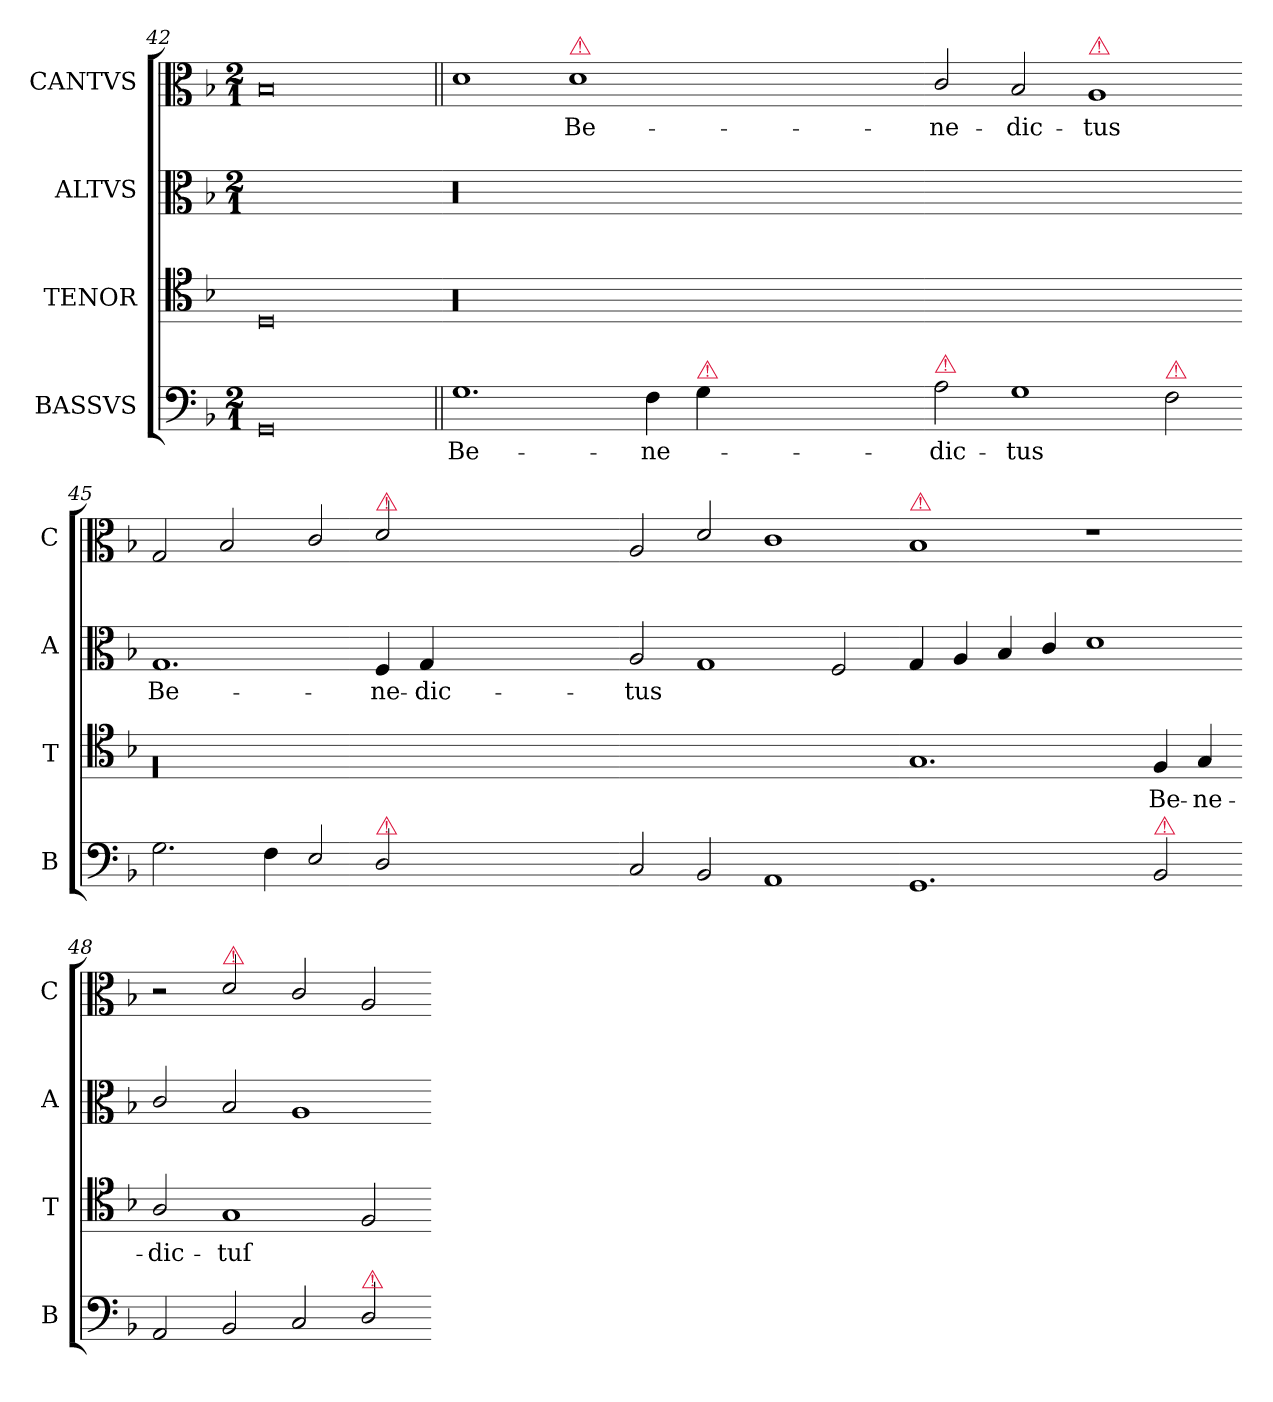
**kern	**text	**kern	**text	**kern	**text	**kern	**text
*part4	*part4	*part3	*part3	*part2	*part2	*part1	*part1
*staff4	*staff4	*staff3	*staff3	*staff2	*staff2	*staff1	*staff1
*I"BASSVS	*	*I"TENOR	*	*I"ALTVS	*	*I"CANTVS	*
*I'B	*	*I'T	*	*I'A	*	*I'C	*
*clefF4	*	*clefC4	*	*clefC3	*	*clefC3	*
*k[b-]	*	*k[b-]	*	*k[b-]	*	*k[b-]	*
*d:	*	*d:	*	*d:	*	*d:	*
*M2/1	*	*	*	*M2/1	*	*M2/1	*
=42-	=42-	=42-	=42-	=42-	=42-	=42-	=42-
0GG	.	0D	.	0ryy	.	0B-	.
=43||	=43||	=43-	=43||	=43-	=43||	=43||	=43||
1.G	Be-	00r	.	00r	.	1d	.
!	!	!	!	!	!	!LO:TX:a:color=crimson:t=⚠	!
.	.	.	.	.	.	1d	Be-
4F\	-ne-	.	.	.	.	.	.
!LO:TX:a:color=crimson:t=⚠	!	!	!	!	!	!	!
4G\	.	.	.	.	.	.	.
0ryy	.	.	.	.	.	0ryy	.
=44-	=44-	=44-	=44-	=44-	=44-	=44-	=44-
!LO:TX:a:color=crimson:t=⚠	!	!	!	!	!	!	!
2A\	-dic-	0ryy	.	0ryy	.	2c/	-ne-
1G	-tus	.	.	.	.	2B-/	-dic-
!	!	!	!	!	!	!LO:TX:a:color=crimson:t=⚠	!
.	.	.	.	.	.	1A	-tus
!LO:TX:a:color=crimson:t=⚠	!	!	!	!	!	!	!
2F\	.	.	.	.	.	.	.
=45-	=45-	=45-	=45-	=45-	=45-	=45-	=45-
2.G\	.	00rF	.	1.G	Be-	2G/	.
.	.	.	.	.	.	2B-/	.
4F\	.	.	.	.	.	.	.
2E/	.	.	.	.	.	2c/	.
!	!	!	!	!	!	!LO:TX:a:color=crimson:t=⚠	!
!LO:TX:a:color=crimson:t=⚠	!	!	!	!	!	!	!
2D/	.	.	.	4F/	-ne-	2d/	.
.	.	.	.	4G/	-dic-	.	.
0ryy	.	.	.	0ryy	.	0ryy	.
=46-	=46-	=46-	=46-	=46-	=46-	=46-	=46-
2C/	.	0ryy	.	2A/	-tus	2A/	.
2BB-/	.	.	.	1G	.	2d/	.
1AA	.	.	.	.	.	1c	.
.	.	.	.	2F/	.	.	.
=47-	=47-	=47-	=47-	=47-	=47-	=47-	=47-
!	!	!	!	!	!	!LO:TX:a:color=crimson:t=⚠	!
1.GG	.	1.G	.	4G/	.	1B-	.
.	.	.	.	4A/	.	.	.
.	.	.	.	4B-/	.	.	.
.	.	.	.	4c/	.	.	.
.	.	.	.	1d	.	1r	.
!LO:TX:a:color=crimson:t=⚠	!	!	!	!	!	!	!
2BB-/	.	4F/	Be-	.	.	.	.
.	.	4G/	-ne-	.	.	.	.
=48-	=48-	=48-	=48-	=48-	=48-	=48-	=48-
2AA/	.	2A/	-dic-	2c/	.	2r	.
!	!	!	!	!	!	!LO:TX:a:color=crimson:t=⚠	!
2BB-/	.	1G	-tuſ	2B-/	.	2d/	.
2C/	.	.	.	1A	.	2c/	.
!LO:TX:a:color=crimson:t=⚠	!	!	!	!	!	!	!
2D/	.	2F/	.	.	.	2A/	.
=-	=-	=-	=-	=-	=-	=-	=-
*-	*-	*-	*-	*-	*-	*-	*-
